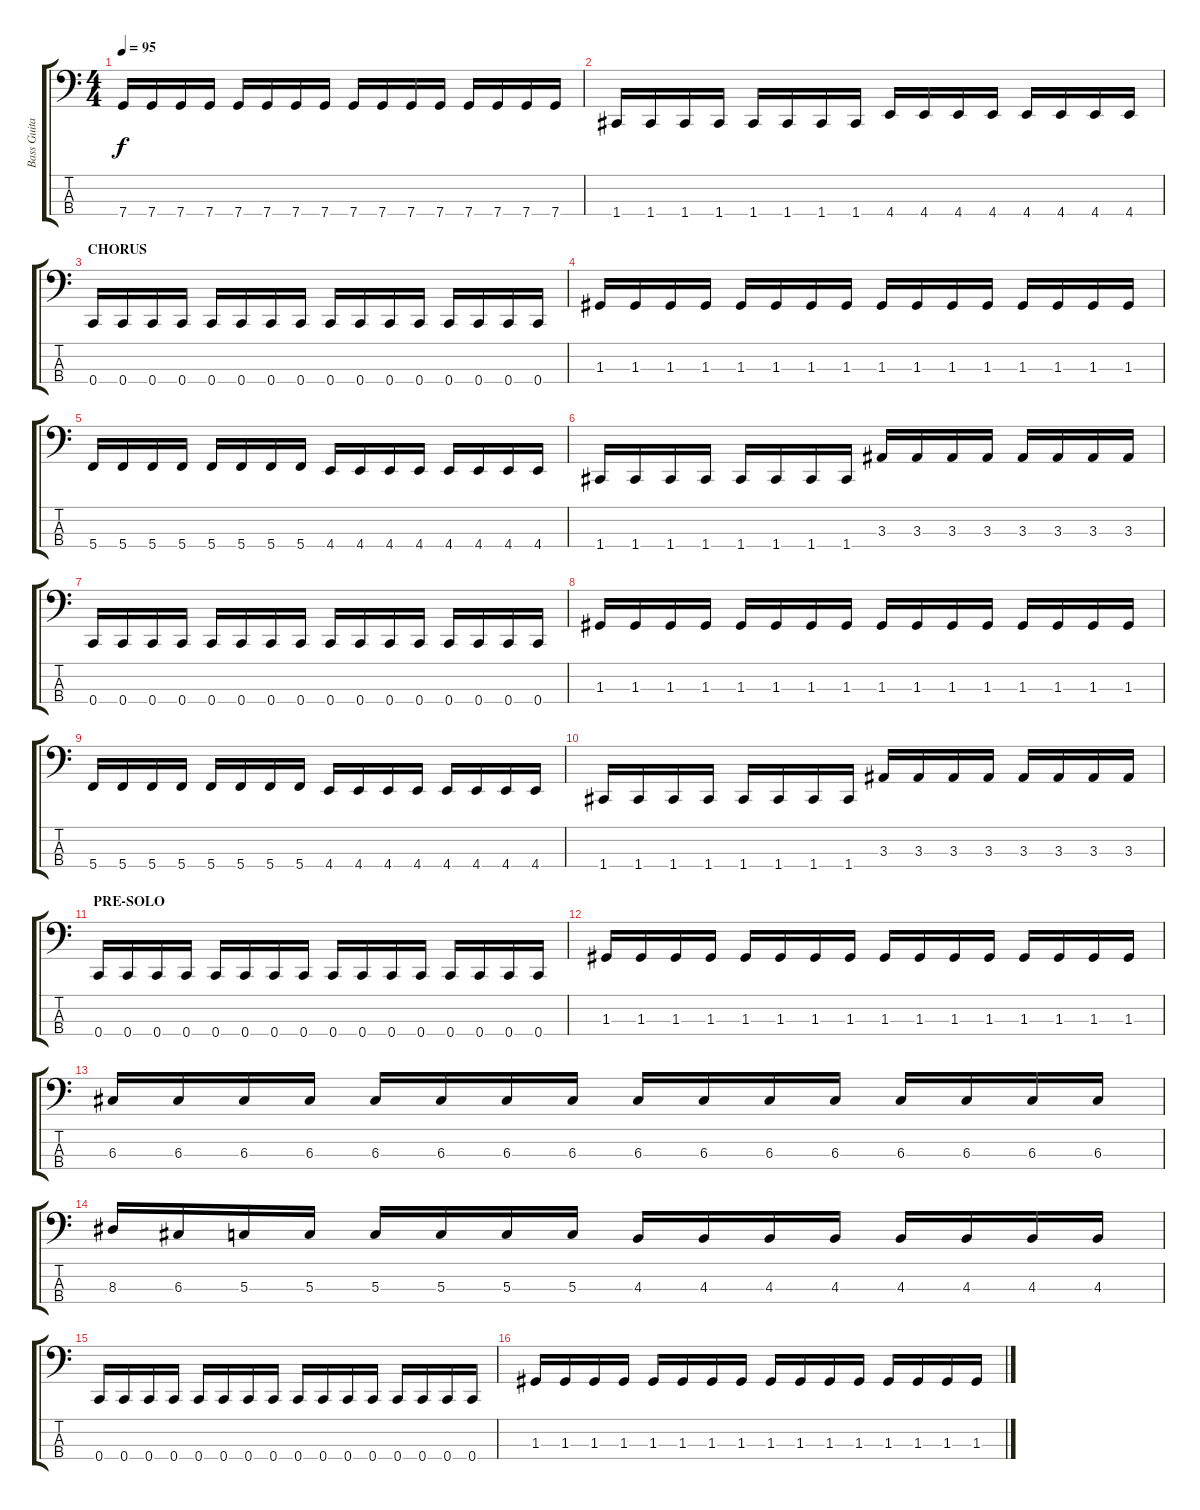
\track ("Bass Guitar" "Bass Guita") {instrument electricbasspick}
\staff {score tabs}
\tuning (F2 C2 G1 C1) {hide}
\ts (4 4)
\tempo 95
\clef f4
\ks c
7.4.16{dy f} 7.4.16 7.4.16 7.4.16 7.4.16 7.4.16 7.4.16 7.4.16 7.4.16 7.4.16 7.4.16 7.4.16 7.4.16 7.4.16 7.4.16 7.4.16 |
1.4.16 1.4.16 1.4.16 1.4.16 1.4.16 1.4.16 1.4.16 1.4.16 4.4.16 4.4.16 4.4.16 4.4.16 4.4.16 4.4.16 4.4.16 4.4.16 |
\section ("" "CHORUS")
0.4.16 0.4.16 0.4.16 0.4.16 0.4.16 0.4.16 0.4.16 0.4.16 0.4.16 0.4.16 0.4.16 0.4.16 0.4.16 0.4.16 0.4.16 0.4.16 |
1.3.16 1.3.16 1.3.16 1.3.16 1.3.16 1.3.16 1.3.16 1.3.16 1.3.16 1.3.16 1.3.16 1.3.16 1.3.16 1.3.16 1.3.16 1.3.16 |
5.4.16 5.4.16 5.4.16 5.4.16 5.4.16 5.4.16 5.4.16 5.4.16 4.4.16 4.4.16 4.4.16 4.4.16 4.4.16 4.4.16 4.4.16 4.4.16 |
1.4.16 1.4.16 1.4.16 1.4.16 1.4.16 1.4.16 1.4.16 1.4.16 3.3.16 3.3.16 3.3.16 3.3.16 3.3.16 3.3.16 3.3.16 3.3.16 |
0.4.16 0.4.16 0.4.16 0.4.16 0.4.16 0.4.16 0.4.16 0.4.16 0.4.16 0.4.16 0.4.16 0.4.16 0.4.16 0.4.16 0.4.16 0.4.16 |
1.3.16 1.3.16 1.3.16 1.3.16 1.3.16 1.3.16 1.3.16 1.3.16 1.3.16 1.3.16 1.3.16 1.3.16 1.3.16 1.3.16 1.3.16 1.3.16 |
5.4.16 5.4.16 5.4.16 5.4.16 5.4.16 5.4.16 5.4.16 5.4.16 4.4.16 4.4.16 4.4.16 4.4.16 4.4.16 4.4.16 4.4.16 4.4.16 |
1.4.16 1.4.16 1.4.16 1.4.16 1.4.16 1.4.16 1.4.16 1.4.16 3.3.16 3.3.16 3.3.16 3.3.16 3.3.16 3.3.16 3.3.16 3.3.16 |
\section ("" "PRE-SOLO")
0.4.16{volume 10} 0.4.16 0.4.16 0.4.16 0.4.16 0.4.16 0.4.16 0.4.16 0.4.16 0.4.16 0.4.16 0.4.16 0.4.16 0.4.16 0.4.16 0.4.16 |
1.3.16 1.3.16 1.3.16 1.3.16 1.3.16 1.3.16 1.3.16 1.3.16 1.3.16 1.3.16 1.3.16 1.3.16 1.3.16 1.3.16 1.3.16 1.3.16 |
6.3.16 6.3.16 6.3.16 6.3.16 6.3.16 6.3.16 6.3.16 6.3.16 6.3.16 6.3.16 6.3.16 6.3.16 6.3.16 6.3.16 6.3.16 6.3.16 |
8.3.16 6.3.16 5.3.16 5.3.16 5.3.16 5.3.16 5.3.16 5.3.16 4.3.16 4.3.16 4.3.16 4.3.16 4.3.16 4.3.16 4.3.16 4.3.16 |
0.4.16 0.4.16 0.4.16 0.4.16 0.4.16 0.4.16 0.4.16 0.4.16 0.4.16 0.4.16 0.4.16 0.4.16 0.4.16 0.4.16 0.4.16 0.4.16 |
1.3.16 1.3.16 1.3.16 1.3.16 1.3.16 1.3.16 1.3.16 1.3.16 1.3.16 1.3.16 1.3.16 1.3.16 1.3.16 1.3.16 1.3.16 1.3.16
